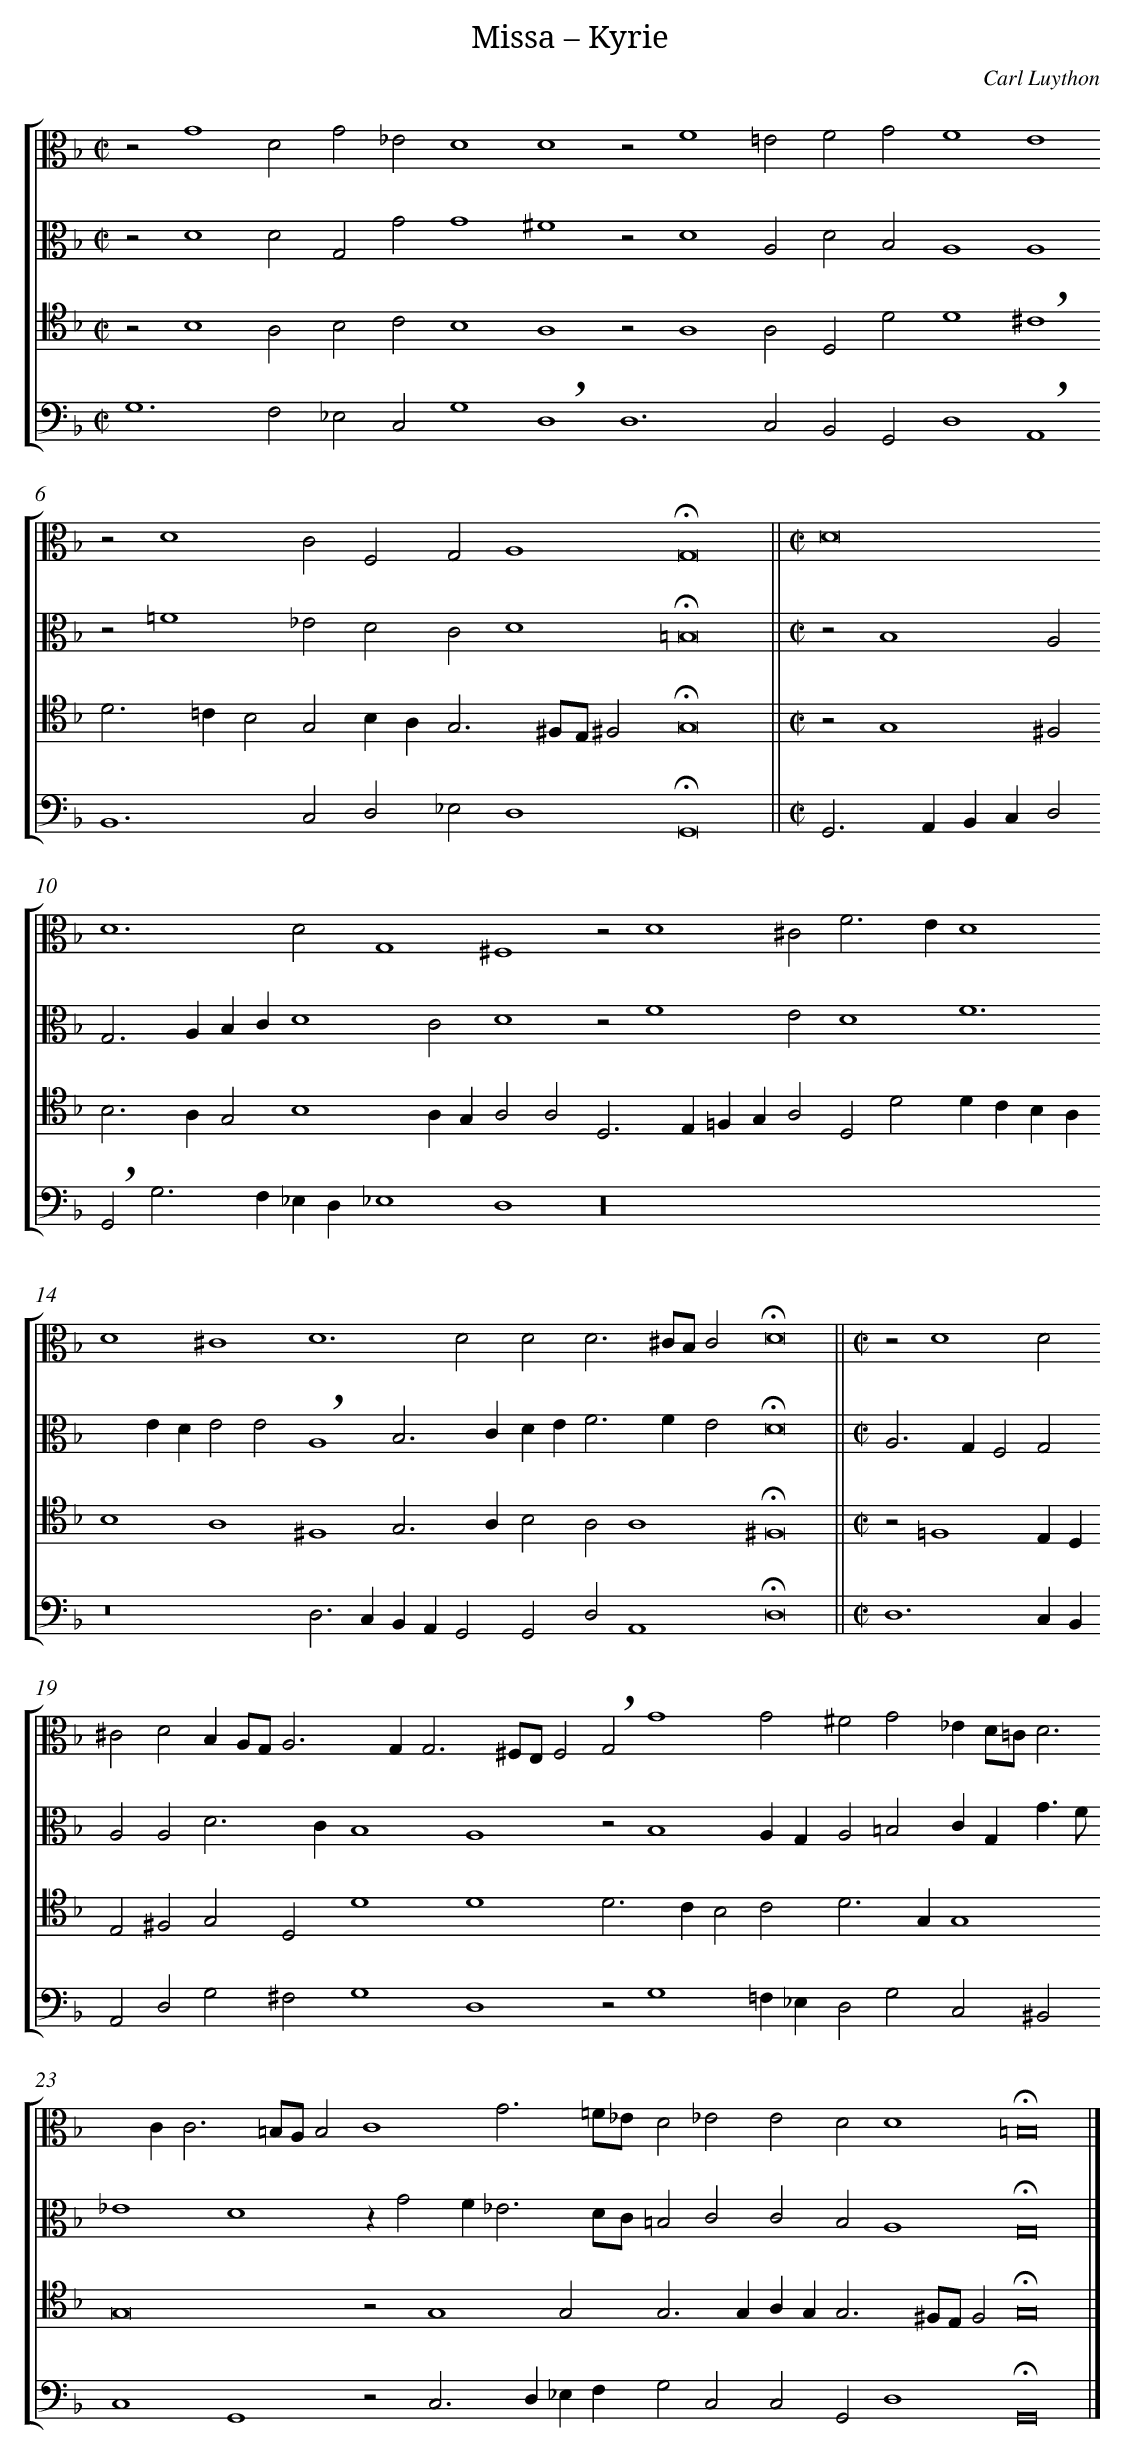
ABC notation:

X:1
T: Missa – Kyrie
C: Carl Luython
L: 1/4
M: C|
%%staves [1 2 3 4]
V: 1 clef=alto
V: 2 clef=alto
V: 3 clef=tenor
V: 4 clef=bass
K: F
[V:1] z2G4D2 [|]
[V:2] z2D4D2 [|]
[V:3] z2B,4A,2 [|]
[V:4] G,6F,2 [|]
[V:1] G2_E2D4 [|]
[V:2] G,2G2G4 [|]
[V:3] B,2C2B,4 [|]
[V:4] _E,2C,2G,4 [|]
[V:1] D4z2F4 [|]
[V:2] ^F4z2D4 [|]
[V:3] A,4z2A,4 [|]
[V:4] !breath!D,4D,6 [|]
[V:1] =E2F2G2 [|]
[V:2] A,2D2B,2 [|]
[V:3] A,2D,2D2 [|]
[V:4] C,2B,,2G,,2 [|]
[V:1] F4E4 [|]
[V:2] A,4A,4 [|]
[V:3] D4!breath!^C4 [|]
[V:4] D,4!breath!A,,4 [|]
[V:1] z2D4C2 [|]
[V:2] z2=F4_E2 [|]
[V:3] D2>=C2B,2G,2 [|]
[V:4] B,,6C,2 [|]
[V:1] F,2G,2A,4 [|]
[V:2] D2C2D4 [|]
[V:3] B,A,2<G,2^F,/E,/^F,2 [|]
[V:4] D,2_E,2D,4 [|]
[V:1] !fermata!G,8 ||
[V:2] !fermata!=B,8 ||
[V:3] !fermata!G,8 ||
[V:4] !fermata!G,,8 ||
[V:1] [M:C|]D8 [|]
[V:2] [M:C|]z2B,4A,2 [|]
[V:3] [M:C|]z2G,4^F,2 [|]
[V:4] [M:C|]G,,2>A,,2B,,C,D,2 [|]
[V:1] D6D2 [|]
[V:2] G,2>A,2B,CD4 [|]
[V:3] B,2>A,2G,2B,4 [|]
[V:4] !breath!G,,2G,2>F,2_E,D, [|]
[V:1] G,4^F,4 [|]
[V:2] C2D4 [|]
[V:3] A,G,A,2A,2 [|]
[V:4] _E,4D,4 [|]
[V:1] z2D4^C2 [|]
[V:2] z2F4E2 [|]
[V:3] D,2>E,2=F,G,A,2 [|]
[V:4] z16 [|]
[V:1] F2>E2D4 [|]
[V:2] D4F6 [|]
[V:3] D,2D2DCB,A, [|]
[V:4]  [|]
[V:1] D4^C4 [|]
[V:2] EDE2E2 [|]
[V:3] B,4A,4 [|]
[V:4] z8 [|]
[V:1] D6D2 [|]
[V:2] !breath!A,4B,3C [|]
[V:3] ^F,4G,3A, [|]
[V:4] D,2>C,2B,,A,,G,,2 [|]
[V:1] D2D3^C/B,/C2 [|]
[V:2] DE2<F2FE2 [|]
[V:3] B,2A,2A,4 [|]
[V:4] G,,2D,2A,,4 [|]
[V:1] !fermata!D8 ||
[V:2] !fermata!D8 ||
[V:3] !fermata!^F,8 ||
[V:4] !fermata!D,8 ||
[V:1] [M:C|]z2D4D2 [|]
[V:2] [M:C|]A,2>G,2F,2G,2 [|]
[V:3] [M:C|]z2=F,4E,D, [|]
[V:4] [M:C|]D,6C,B,, [|]
[V:1] ^C2D2B,A,/G,/A,3 [|]
[V:2] A,2A,2D3C [|]
[V:3] E,2^F,2G,2D,2 [|]
[V:4] A,,2D,2G,2^F,2 [|]
[V:1] G,2<G,2^F,/E,/F,2 [|]
[V:2] B,4A,4 [|]
[V:3] D4D4 [|]
[V:4] G,4D,4 [|]
[V:1] !breath!G,2G4G2 [|]
[V:2] z2B,4A,G, [|]
[V:3] D2>C2B,2C2 [|]
[V:4] z2G,4=F,_E, [|]
[V:1] ^F2G2_ED/=C/D3 [|]
[V:2] A,2=B,2CG,G3/F/ [|]
[V:3] D2>G,2G,4 [|]
[V:4] D,2G,2C,2^B,,2 [|]
[V:1] C2<C2=B,/A,/B,2 [|]
[V:2] _E4D4 [|]
[V:3] G,8 [|]
[V:4] C,4G,,4 [|]
[V:1] C4G3=F/_E/ [|]
[V:2] zG2F2<_E2D/C/ [|]
[V:3] z2G,4G,2 [|]
[V:4] z2C,2>D,2_E,F, [|]
[V:1] D2_E2E2D2 [|]
[V:2] =B,2C2C2B,2 [|]
[V:3] G,2>G,2A,G,G,3 [|]
[V:4] G,2C,2C,2G,,2 [|]
[V:1] D4!fermata!=B,8 |]
[V:2] A,4!fermata!G,8 |]
[V:3] ^F,/E,/F,2!fermata!G,8 |]
[V:4] D,4!fermata!G,,8 |]
